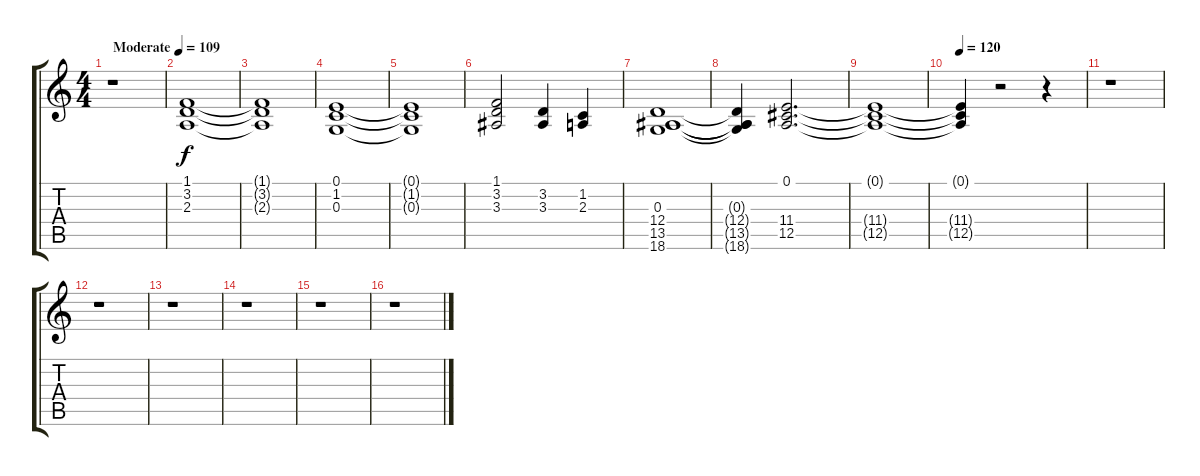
\track "" {instrument pad8sweep}
\staff {score tabs}
\tuning (E4 B3 G3 D3 A2 E2) {hide}
\ts (4 4)
\tempo (109 "Moderate")
\clef g2
\ks c
r.1{dy f instrument pad8sweep} |
(1.1 3.2 2.3).1 |
(1.1{t} 3.2{t} 2.3{t}).1 |
(0.1 1.2 0.3).1 |
(0.1{t} 1.2{t} 0.3{t}).1 |
(1.1 3.2 3.3).2 (3.2 3.3).4 (1.2 2.3).4 |
(0.3 12.4 13.5 18.6).1 |
(0.3{t} 12.4{t} 13.5{t} 18.6{t}).4 (0.1 11.4 12.5).2{d} |
(0.1{t} 11.4{t} 12.5{t}).1 |
\tempo 120
(0.1{t} 11.4{t} 12.5{t}).4 r.2 r.4 |
r.1 |
r.1 |
r.1 |
r.1 |
r.1 |
r.1
